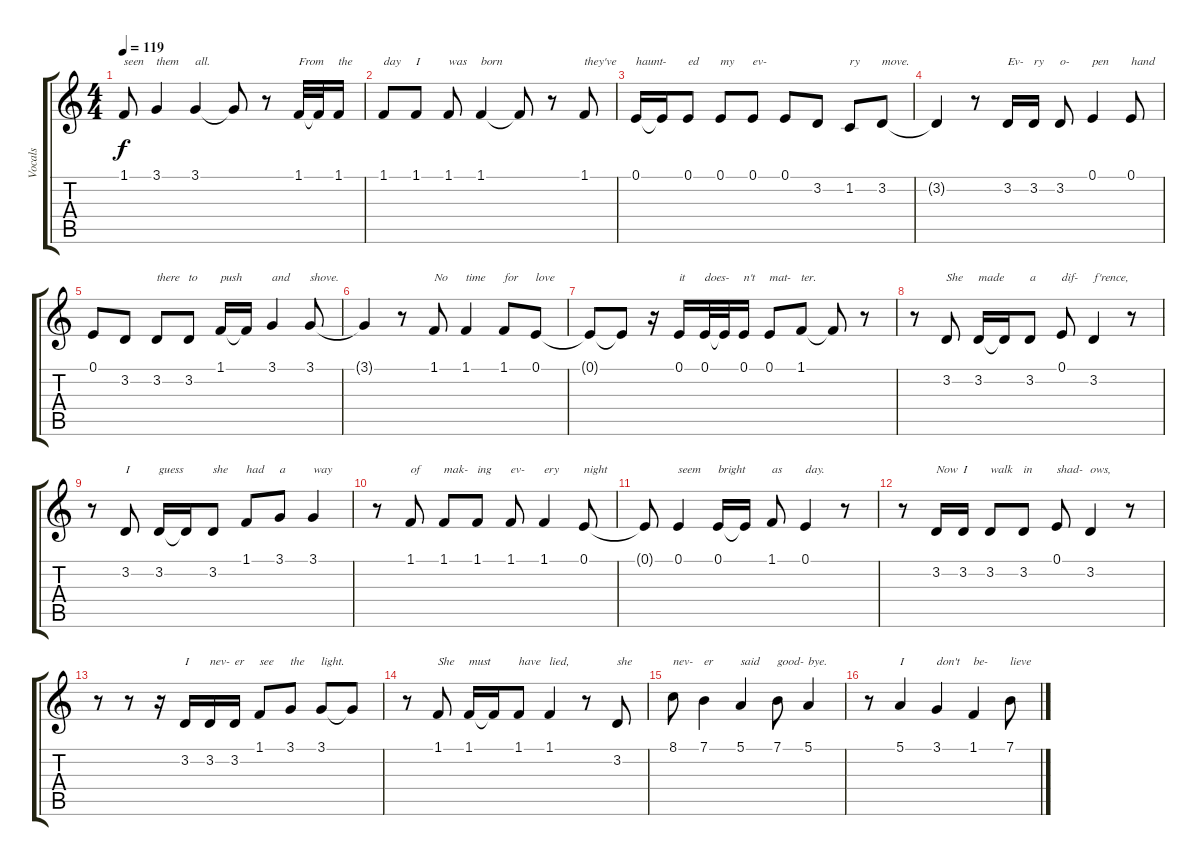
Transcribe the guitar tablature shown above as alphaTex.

\track ("Vocals" "Vocals") {instrument brasssection}
\staff {score tabs}
\tuning (E4 B3 G3 D3 A2 E2) {hide}
\ts (4 4)
\tempo 119
\clef g2
\ks c
1.1.8{txt "seen" dy f} 3.1.4{txt "them"} 3.1.4{txt "all."} 3.1{t}.8 r.8 1.1.32{txt "From"} 1.1{t}.32 1.1.16{txt "the"} |
1.1.8{txt "day"} 1.1.8{txt "I"} 1.1.8{txt "was"} 1.1.4{txt "born"} 1.1{t}.8 r.8 1.1.8{txt "they've"} |
0.1.16{txt "haunt-"} 0.1{t}.16 0.1.8{txt "ed"} 0.1.8{txt "my"} 0.1.8{txt "ev-"} 0.1.8 3.2.8 1.2.8{txt "ry"} 3.2.8{txt "move."} |
3.2{t}.4 r.8 3.2.16{txt "Ev-"} 3.2.16{txt "ry"} 3.2.8{txt "o-"} 0.1.4{txt "pen"} 0.1.8{txt "hand"} |
0.1.8 3.2.8 3.2.8{txt "there"} 3.2.8{txt "to"} 1.1.16{txt "push"} 1.1{t}.16 3.1.4{txt "and"} 3.1.8{txt "shove."} |
3.1{t}.4 r.8 1.1.8{txt "No"} 1.1.4{txt "time"} 1.1.8{txt "for"} 0.1.8{txt "love"} |
0.1{t}.8 0.1{t}.8 r.16 0.1.16{txt "it"} 0.1.32{txt "does-"} 0.1{t}.32 0.1.16{txt "n't"} 0.1.8{txt "mat-"} 1.1.8{txt "ter."} 1.1{t}.8 r.8 |
r.8 3.2.8{txt "She"} 3.2.16{txt "made"} 3.2{t}.16 3.2.8{txt "a"} 0.1.8{txt "dif-"} 3.2.4{txt "f'rence,"} r.8 |
r.8 3.2.8{txt "I"} 3.2.16{txt "guess"} 3.2{t}.16 3.2.8{txt "she"} 1.1.8{txt "had"} 3.1.8{txt "a"} 3.1.4{txt "way"} |
r.8 1.1.8{txt "of"} 1.1.8{txt "mak-"} 1.1.8{txt "ing"} 1.1.8{txt "ev-"} 1.1.4{txt "ery"} 0.1.8{txt "night"} |
0.1{t}.8 0.1.4{txt "seem"} 0.1.16{txt "bright"} 0.1{t}.16 1.1.8{txt "as"} 0.1.4{txt "day."} r.8 |
r.8 3.2.16{txt "Now"} 3.2.16{txt "I"} 3.2.8{txt "walk"} 3.2.8{txt "in"} 0.1.8{txt "shad-"} 3.2.4{txt "ows,"} r.8 |
r.8 r.8 r.16 3.2.16{txt "I"} 3.2.16{txt "nev-"} 3.2.16{txt "er"} 1.1.8{txt "see"} 3.1.8{txt "the"} 3.1.8{txt "light."} 3.1{t}.8 |
r.8 1.1.8{txt "She"} 1.1.16{txt "must"} 1.1{t}.16 1.1.8{txt "have"} 1.1.4{txt "lied,"} r.8 3.2.8{txt "she"} |
8.1.8{txt "nev-"} 7.1.4{txt "er"} 5.1.4{txt "said"} 7.1.8{txt "good-"} 5.1.4{txt "bye."} |
r.8 5.1.4{txt "I"} 3.1.4{txt "don't"} 1.1.4{txt "be-"} 7.1.8{txt "lieve"}
